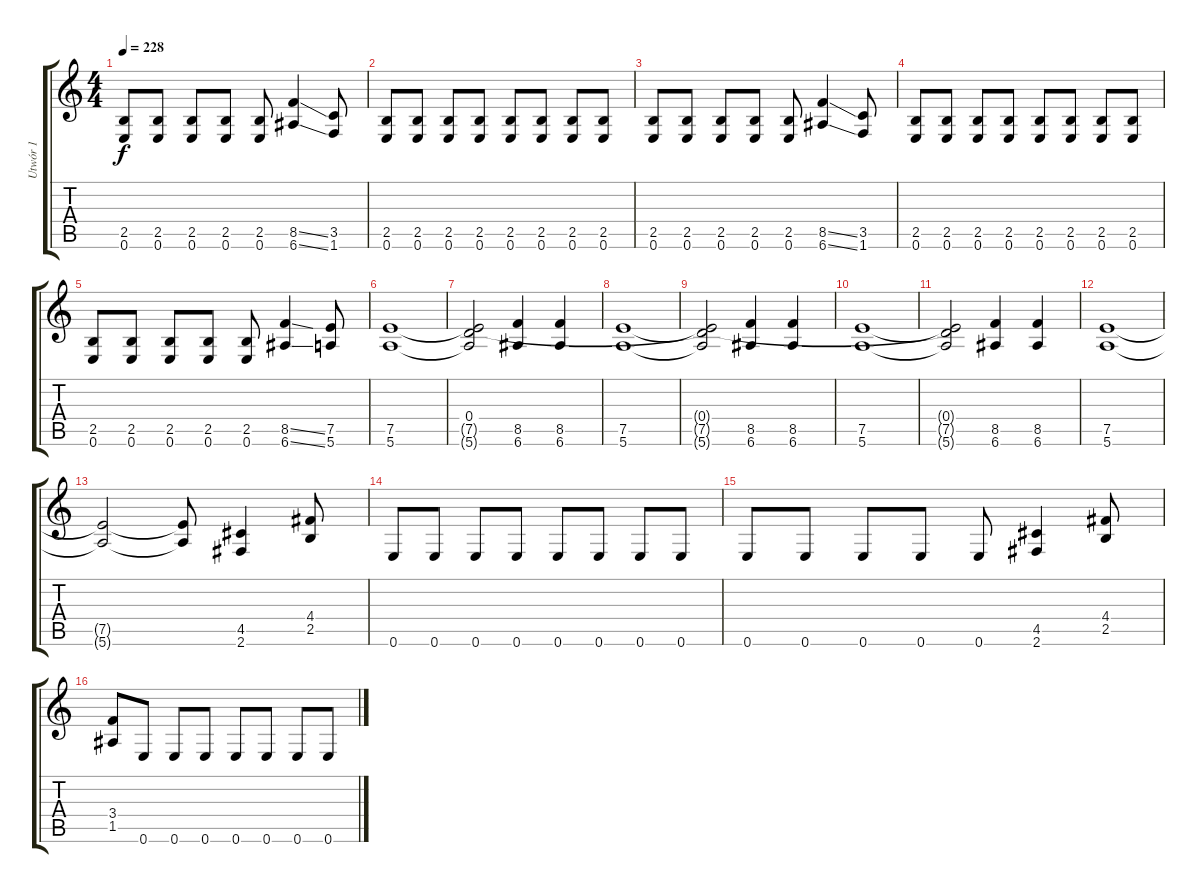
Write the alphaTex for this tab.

\track ("Utwór 1" "Utwór 1") {instrument distortionguitar}
\staff {score tabs}
\tuning (E4 B3 G3 D3 A2 E2) {hide}
\ts (4 4)
\tempo 228
\clef g2
\ks c
(2.5 0.6).8{dy f} (2.5 0.6).8 (2.5 0.6).8 (2.5 0.6).8 (2.5 0.6).8 (8.5{ss} 6.6{ss}).4 (3.5 1.6).8 |
(2.5 0.6).8 (2.5 0.6).8 (2.5 0.6).8 (2.5 0.6).8 (2.5 0.6).8 (2.5 0.6).8 (2.5 0.6).8 (2.5 0.6).8 |
(2.5 0.6).8 (2.5 0.6).8 (2.5 0.6).8 (2.5 0.6).8 (2.5 0.6).8 (8.5{ss} 6.6{ss}).4 (3.5 1.6).8 |
(2.5 0.6).8 (2.5 0.6).8 (2.5 0.6).8 (2.5 0.6).8 (2.5 0.6).8 (2.5 0.6).8 (2.5 0.6).8 (2.5 0.6).8 |
(2.5 0.6).8 (2.5 0.6).8 (2.5 0.6).8 (2.5 0.6).8 (2.5 0.6).8 (8.5{ss} 6.6{ss}).4 (7.5 5.6).8 |
(7.5 5.6).1 |
(0.4 7.5{t} 5.6{t}).2 (8.5 6.6).4 (8.5 6.6).4 |
(7.5 5.6).1 |
(0.4{t} 7.5{t} 5.6{t}).2 (8.5 6.6).4 (8.5 6.6).4 |
(7.5 5.6).1 |
(0.4{t} 7.5{t} 5.6{t}).2 (8.5 6.6).4 (8.5 6.6).4 |
(7.5 5.6).1 |
(7.5{t} 5.6{t}).2 (7.5{t} 5.6{t}).8 (4.5 2.6).4 (4.4 2.5).8 |
0.6.8 0.6.8 0.6.8 0.6.8 0.6.8 0.6.8 0.6.8 0.6.8 |
0.6.8 0.6.8 0.6.8 0.6.8 0.6.8 (4.5 2.6).4 (4.4 2.5).8 |
(3.4 1.5).8 0.6.8 0.6.8 0.6.8 0.6.8 0.6.8 0.6.8 0.6.8
